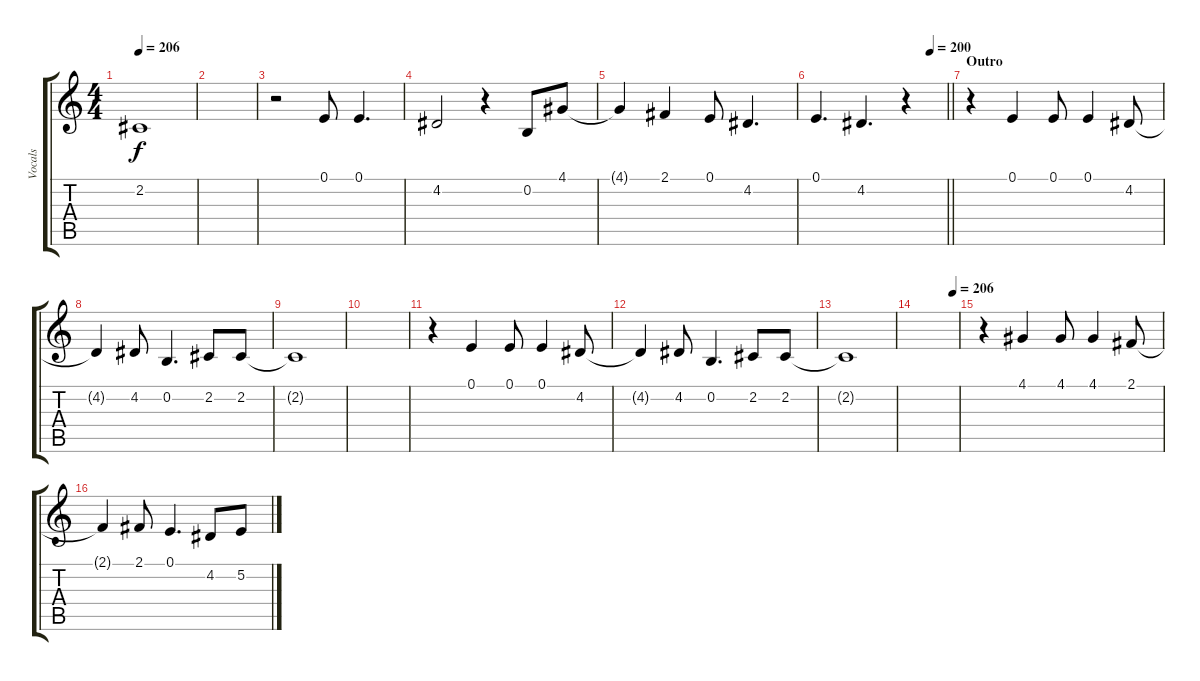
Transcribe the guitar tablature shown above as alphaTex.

\track ("Vocals" "Vocals") {instrument altosax}
\staff {score tabs}
\tuning (E4 B3 G3 D3 A2 E2) {hide}
\ts (4 4)
\tempo 206
\clef g2
\ks c
2.2{t}.1{dy f} |
|
r.2 0.1.8 0.1.4{d} |
4.2.2 r.4 0.2.8 4.1.8 |
4.1{t}.4 2.1.4 0.1.8 4.2.4{d} |
\tempo (200 0.875)
\barLineRight lightlight
0.1.4{d} 4.2.4{d} r.4 |
\section ("" "Outro")
r.4 0.1.4 0.1.8 0.1.4 4.2.8 |
4.2{t}.4 4.2.8 0.2.4{d} 2.2.8 2.2.8 |
2.2{t}.1 |
|
r.4 0.1.4 0.1.8 0.1.4 4.2.8 |
4.2{t}.4 4.2.8 0.2.4{d} 2.2.8 2.2.8 |
2.2{t}.1 |
\tempo (206 0.875)
|
r.4 4.1.4 4.1.8 4.1.4 2.1.8 |
2.1{t}.4 2.1.8 0.1.4{d} 4.2.8 5.2.8
